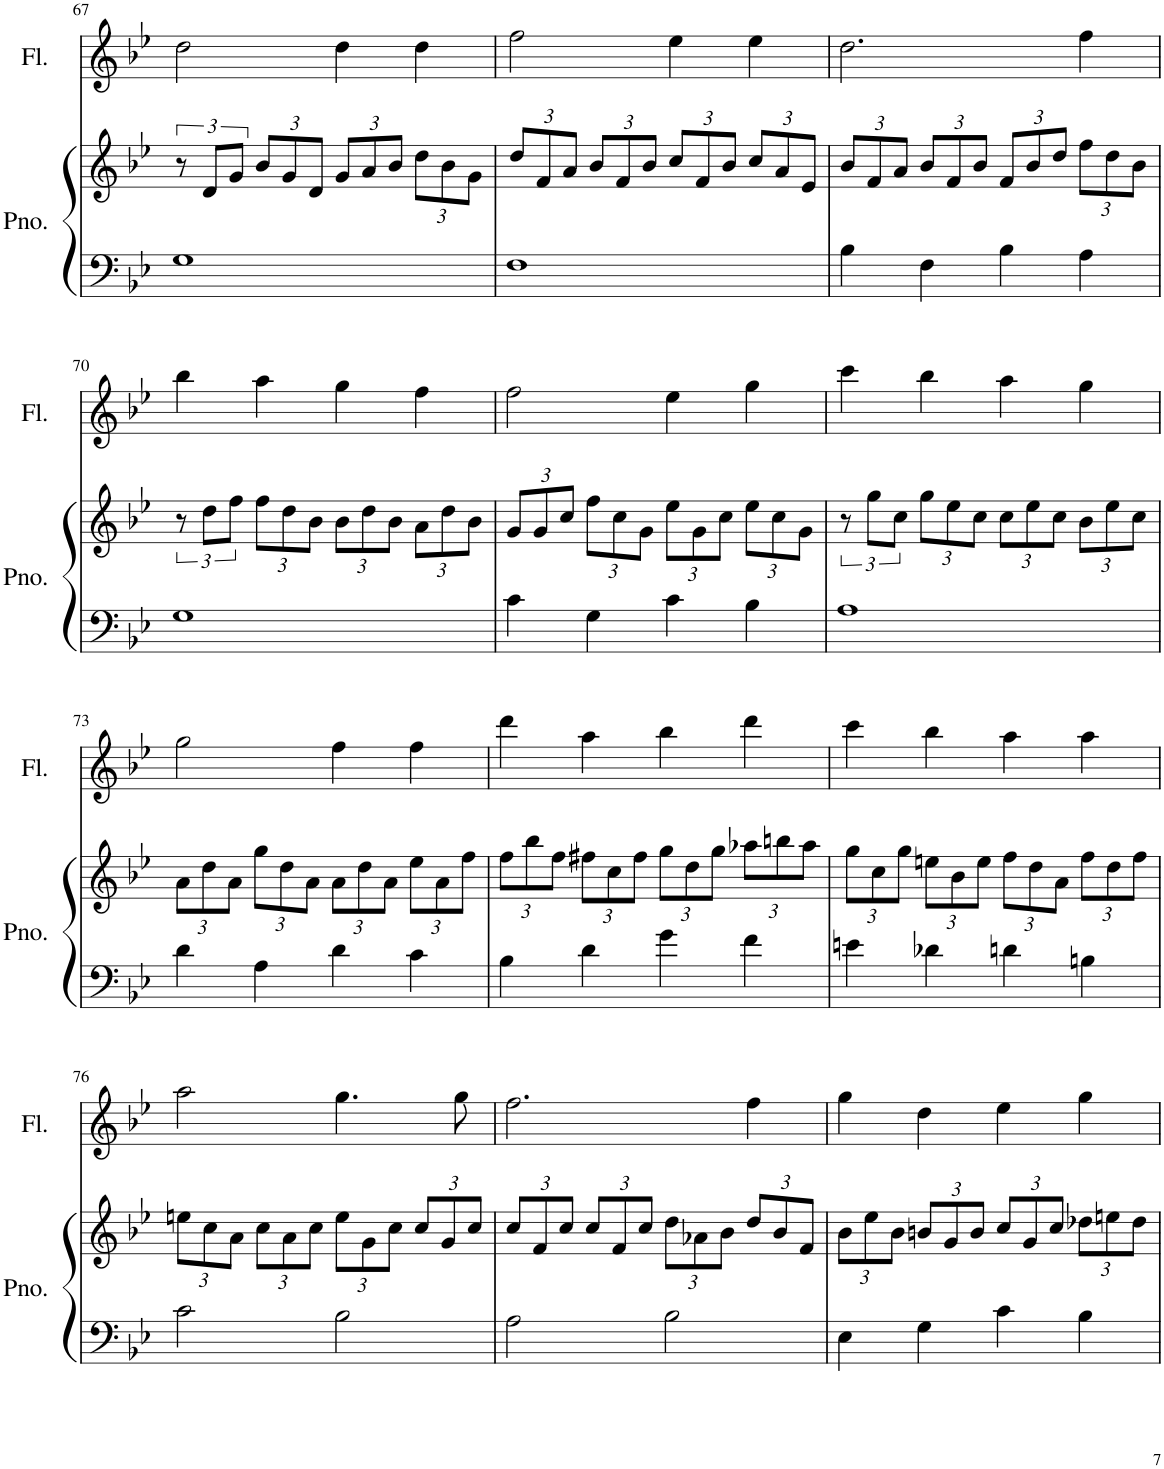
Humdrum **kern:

**kern	**kern	**kern
*part2	*part2	*part1
*staff3	*staff2	*staff1
*I"Piano	*	*I"Flute
*I'Pno.	*	*I'Fl.
!!LO:PB:g=z
*clefF4	*clefG2	*clefG2
*k[b-e-]	*k[b-e-]	*k[b-e-]
*M4/4	*M4/4	*M4/4
=67	=67	=67
1G	12r	2dd\
.	12d/L	.
.	12g/J	.
*	*Xbrackettup	*
.	12b-/L	.
.	12g/	.
.	12d/J	.
.	12g/L	4dd\
.	12a/	.
.	12b-/J	.
.	12dd\L	4dd\
.	12b-\	.
.	12g\J	.
=68	=68	=68
1F	12dd/L	2ff\
.	12f/	.
.	12a/J	.
.	12b-/L	.
.	12f/	.
.	12b-/J	.
.	12cc/L	4ee-\
.	12f/	.
.	12b-/J	.
.	12cc/L	4ee-\
.	12a/	.
.	12e-/J	.
=69	=69	=69
4B-\	12b-/L	2.dd\
.	12f/	.
.	12a/J	.
4F\	12b-/L	.
.	12f/	.
.	12b-/J	.
4B-\	12f/L	.
.	12b-/	.
.	12dd/J	.
4A\	12ff\L	4ff\
.	12dd\	.
.	12b-\J	.
!!LO:LB:g=z
=70	=70	=70
*	*brackettup	*
1G	12r	4bb-\
.	12dd\L	.
.	12ff\J	.
*	*Xbrackettup	*
.	12ff\L	4aa\
.	12dd\	.
.	12b-\J	.
.	12b-\L	4gg\
.	12dd\	.
.	12b-\J	.
.	12a\L	4ff\
.	12dd\	.
.	12b-\J	.
=71	=71	=71
4c\	12g/L	2ff\
.	12g/	.
.	12cc/J	.
4G\	12ff\L	.
.	12cc\	.
.	12g\J	.
4c\	12ee-\L	4ee-\
.	12g\	.
.	12cc\J	.
4B-\	12ee-\L	4gg\
.	12cc\	.
.	12g\J	.
=72	=72	=72
*	*brackettup	*
1A	12r	4ccc\
.	12gg\L	.
.	12cc\J	.
*	*Xbrackettup	*
.	12gg\L	4bb-\
.	12ee-\	.
.	12cc\J	.
.	12cc\L	4aa\
.	12ee-\	.
.	12cc\J	.
.	12b-\L	4gg\
.	12ee-\	.
.	12cc\J	.
!!LO:LB:g=z
=73	=73	=73
4d\	12a\L	2gg\
.	12dd\	.
.	12a\J	.
4A\	12gg\L	.
.	12dd\	.
.	12a\J	.
4d\	12a\L	4ff\
.	12dd\	.
.	12a\J	.
4c\	12ee-\L	4ff\
.	12a\	.
.	12ff\J	.
=74	=74	=74
4B-\	12ff\L	4ddd\
.	12bb-\	.
.	12ff\J	.
4d\	12ff#X\L	4aa\
.	12cc\	.
.	12ff#\J	.
4g\	12gg\L	4bb-\
.	12dd\	.
.	12gg\J	.
4f\	12aa-X\L	4ddd\
.	12bbn\	.
.	12aa-\J	.
=75	=75	=75
4en\	12gg\L	4ccc\
.	12cc\	.
.	12gg\J	.
4d-X\	12een\L	4bb-\
.	12b-\	.
.	12ee\J	.
4dn\	12ff\L	4aa\
.	12dd\	.
.	12a\J	.
4Bn\	12ff\L	4aa\
.	12dd\	.
.	12ff\J	.
!!LO:LB:g=z
=76	=76	=76
2c\	12een\L	2aa\
.	12cc\	.
.	12a\J	.
.	12cc\L	.
.	12a\	.
.	12cc\J	.
2B-\	12ee\L	4.gg\
.	12g\	.
.	12cc\J	.
.	12cc/L	.
.	12g/	.
.	.	8gg\
.	12cc/J	.
=77	=77	=77
2A\	12cc/L	2.ff\
.	12f/	.
.	12cc/J	.
.	12cc/L	.
.	12f/	.
.	12cc/J	.
2B-\	12dd\L	.
.	12a-X\	.
.	12b-\J	.
.	12dd/L	4ff\
.	12b-/	.
.	12f/J	.
=78	=78	=78
4E-\	12b-\L	4gg\
.	12ee-\	.
.	12b-\J	.
4G\	12bn/L	4dd\
.	12g/	.
.	12b/J	.
4c\	12cc/L	4ee-\
.	12g/	.
.	12cc/J	.
4B-\	12dd-X\L	4gg\
.	12een\	.
.	12dd-\J	.
=	=	=
*-	*-	*-
